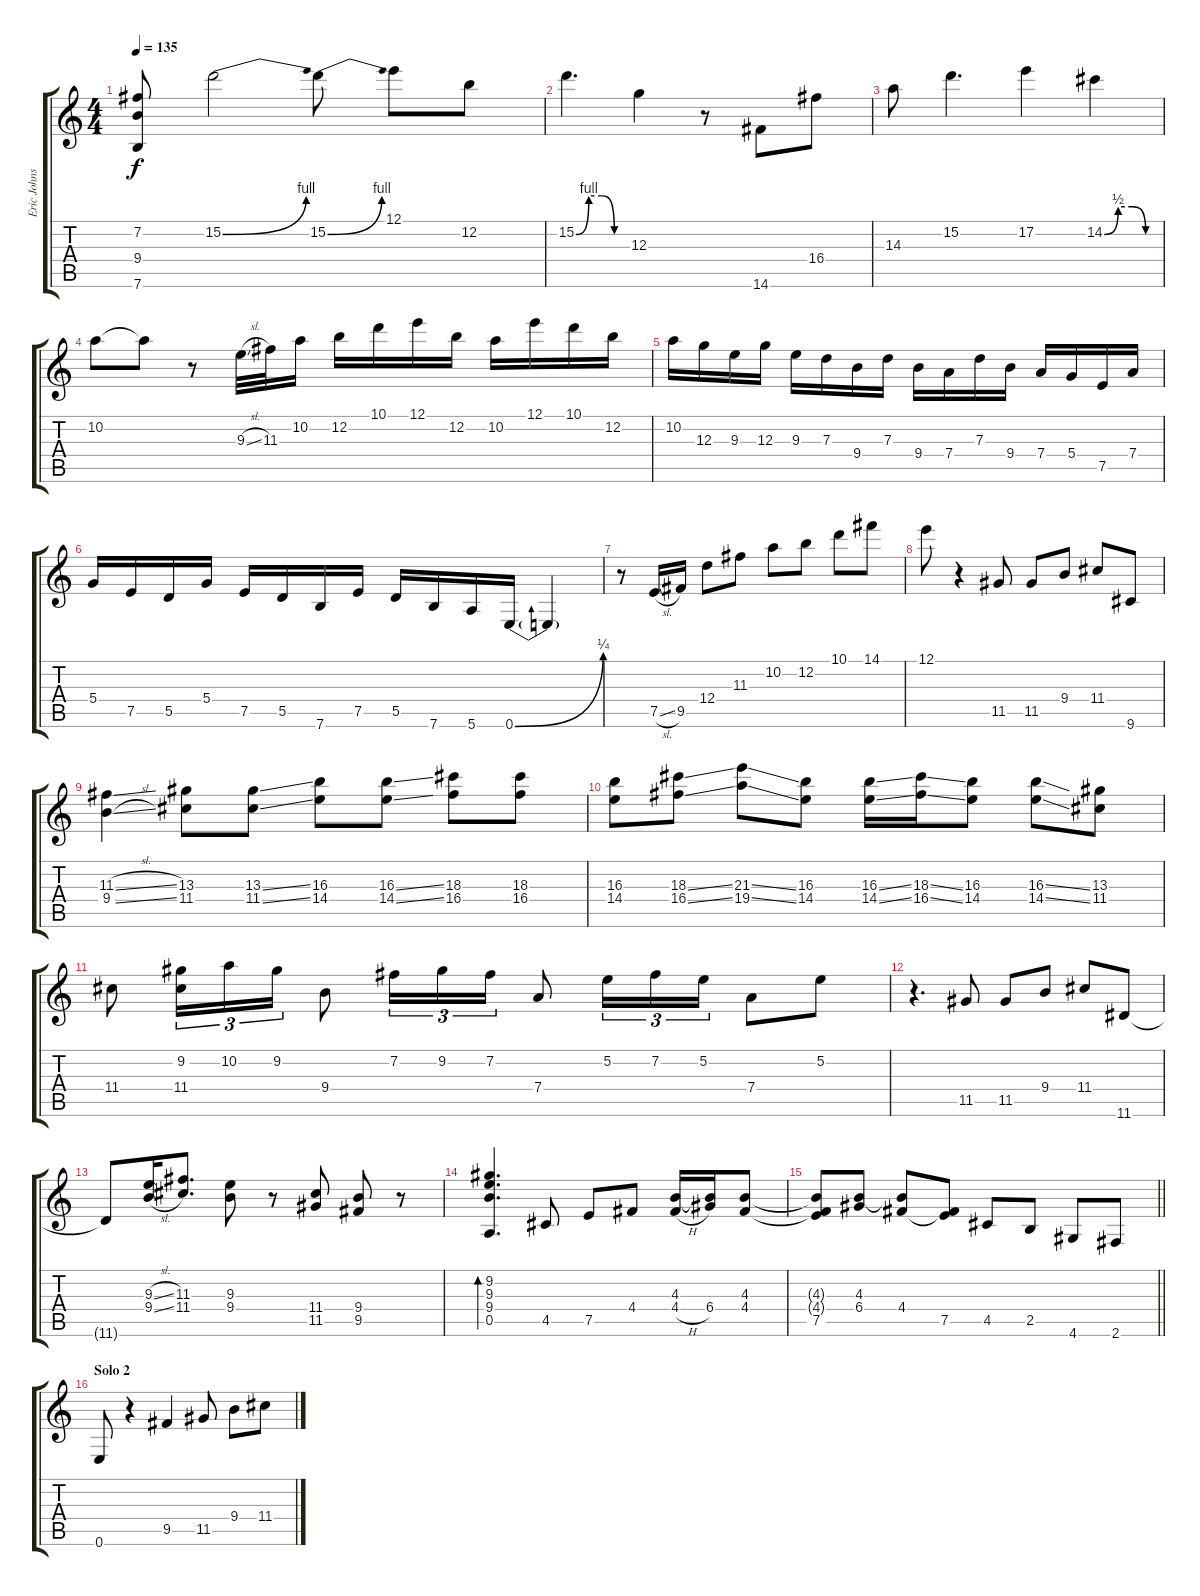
\track ("Eric Johnson (Efects)" "Eric Johns") {instrument electricguitarjazz}
\staff {score tabs}
\tuning (E4 B3 G3 D3 A2 E2) {hide}
\ts (4 4)
\tempo 135
\clef g2
\ks c
(7.2{t} 9.4{t} 7.6{t}).8{dy f} 15.2{be (bend 0 0 60 4)}.2 15.2{be (bend 0 0 60 4)}.8 12.1.8 12.2.8 |
15.2{be (custom 0 0 15 4 30 4 45 0 60 0)}.4{d} 12.3.4 r.8 14.6.8 16.4.8 |
14.3.8 15.2.4{d} 17.2.4 14.2{be (custom 0 0 15 2 30 2 45 0 60 0)}.4 |
10.2.8 10.2{t}.8 r.8 9.3{sl}.32 11.3.32 10.2.16 12.2.16 10.1.16 12.1.16 12.2.16 10.2.16 12.1.16 10.1.16 12.2.16 |
10.2.16 12.3.16 9.3.16 12.3.16 9.3.16 7.3.16 9.4.16 7.3.16 9.4.16 7.4.16 7.3.16 9.4.16 7.4.16 5.4.16 7.5.16 7.4.16 |
5.4.16 7.5.16 5.5.16 5.4.16 7.5.16 5.5.16 7.6.16 7.5.16 5.5.16 7.6.16 5.6.16 0.6{be (bend 0 0 60 1)}.16 0.6{t}.4 |
r.8 7.5{sl}.16 9.5.16 12.4.8 11.3.8 10.2.8 12.2.8 10.1.8 14.1.8 |
12.1.8 r.4 11.5.8 11.5.8 9.4.8 11.4.8 9.6.8 |
(11.3{sl} 9.4{sl}).4 (13.3 11.4).8 (13.3{ss} 11.4{ss}).8 (16.3 14.4).8 (16.3{ss} 14.4{ss}).8 (18.3 16.4).8 (18.3 16.4).8 |
(16.3 14.4).8 (18.3{ss} 16.4{ss}).8 (21.3{ss} 19.4{ss}).8 (16.3 14.4).8 (16.3{ss} 14.4{ss}).16 (18.3{ss} 16.4{ss}).16 (16.3 14.4).8 (16.3{ss} 14.4{ss}).8 (13.3 11.4).8 |
11.4.8 (9.2 11.4).16{tu (3 2)} 10.2.16{tu (3 2)} 9.2.16{tu (3 2)} 9.4.8 7.2.16{tu (3 2)} 9.2.16{tu (3 2)} 7.2.16{tu (3 2)} 7.4.8 5.2.16{tu (3 2)} 7.2.16{tu (3 2)} 5.2.16{tu (3 2)} 7.4.8 5.2.8 |
r.4{d} 11.5.8 11.5.8 9.4.8 11.4.8 11.6.8 |
11.6{t}.8 (9.3{sl} 9.4{sl}).16 (11.3 11.4).8{d} (9.3 9.4).8 r.8 (11.4 11.5).8 (9.4 9.5).8 r.8 |
(9.2 9.3 9.4 0.5).4{d bd 120} 4.5.8 7.5.8 4.4.8 (4.3 4.4{h}).16 (4.3{t} 6.4).16 (4.3 4.4).8 |
\barLineRight lightlight
(4.3{t} 4.4{t} 7.5).8 (4.3 6.4).8 (4.3{t} 4.4).8 (4.4{t} 7.5).8 4.5.8 2.5.8 4.6.8 2.6.8 |
\section ("" "Solo 2")
0.6.8 r.4 9.5.4 11.5.8 9.4.8 11.4.8
